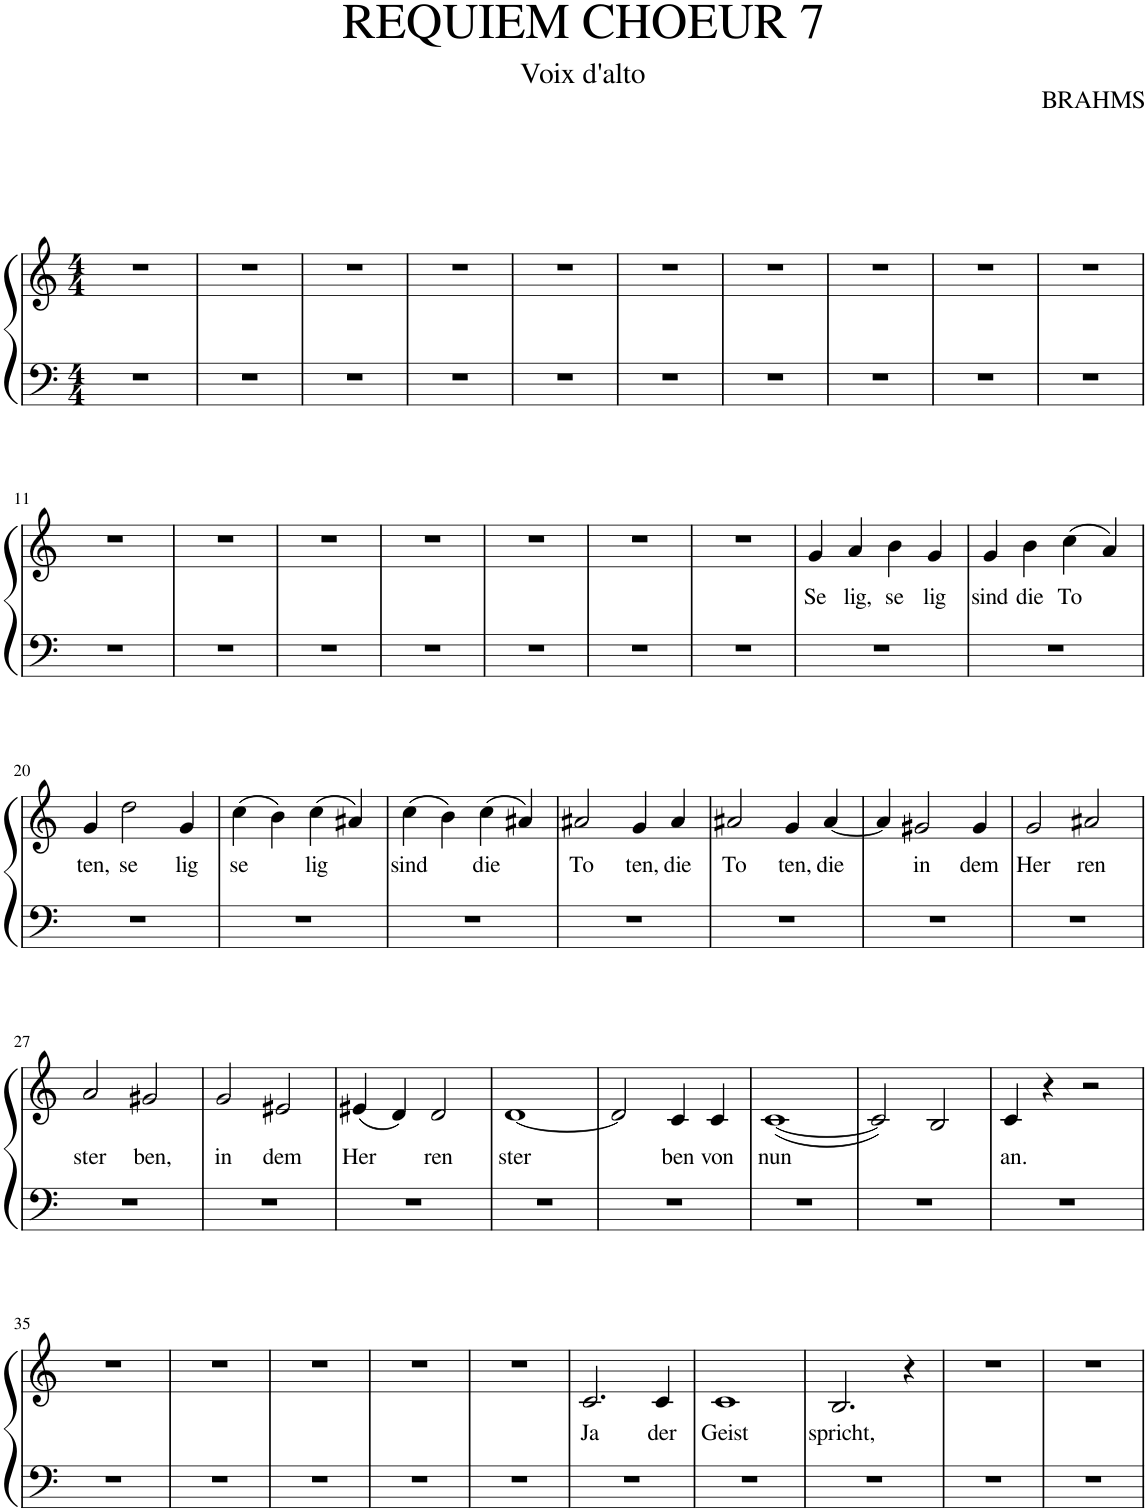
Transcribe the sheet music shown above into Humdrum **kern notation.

**kern	**kern	**text
*part1	*part1	*part1
*staff2	*staff1	*staff1
*I"Piano	*	*
*I'Pno.	*	*
*clefF4	*clefG2	*
*k[]	*k[]	*
*M4/4	*M4/4	*
=1	=1	=1
1r	1r	.
=2	=2	=2
1r	1r	.
=3	=3	=3
1r	1r	.
=4	=4	=4
1r	1r	.
=5	=5	=5
1r	1r	.
=6	=6	=6
1r	1r	.
=7	=7	=7
1r	1r	.
=8	=8	=8
1r	1r	.
=9	=9	=9
1r	1r	.
=10	=10	=10
1r	1r	.
!!LO:LB:g=z
=11	=11	=11
1r	1r	.
=12	=12	=12
1r	1r	.
=13	=13	=13
1r	1r	.
=14	=14	=14
1r	1r	.
=15	=15	=15
1r	1r	.
=16	=16	=16
1r	1r	.
=17	=17	=17
1r	1r	.
=18	=18	=18
!	!	!LO:LY:b
1r	4g/	Se
!	!	!LO:LY:b
.	4a/	lig,
!	!	!LO:LY:b
.	4b\	se
!	!	!LO:LY:b
.	4g/	lig
=19	=19	=19
!	!	!LO:LY:b
1r	4g/	sind
!	!	!LO:LY:b
.	4b\	die
!	!	!LO:LY:b
.	(4cc\	To
.	4a/)	.
!!LO:LB:g=z
=20	=20	=20
!	!	!LO:LY:b
1r	4g/	ten,
!	!	!LO:LY:b
.	2dd\	se
!	!	!LO:LY:b
.	4g/	lig
=21	=21	=21
!	!	!LO:LY:b
1r	(4cc\	se
.	4b\)	.
!	!	!LO:LY:b
.	(4cc\	lig
.	4a#X/)	.
=22	=22	=22
!	!	!LO:LY:b
1r	(4cc\	sind
.	4b\)	.
!	!	!LO:LY:b
.	(4cc\	die
.	4a#X/)	.
=23	=23	=23
!	!	!LO:LY:b
1r	2a#X/	To
!	!	!LO:LY:b
.	4g/	ten,
!	!	!LO:LY:b
.	4a#/	die
=24	=24	=24
!	!	!LO:LY:b
1r	2a#X/	To
!	!	!LO:LY:b
.	4g/	ten,
!	!	!LO:LY:b
.	[4a#/	die
=25	=25	=25
1r	4a#/]	.
!	!	!LO:LY:b
.	2g#X/	in
!	!	!LO:LY:b
.	4g#/	dem
=26	=26	=26
!	!	!LO:LY:b
1r	2g/	Her
!	!	!LO:LY:b
.	2a#X/	ren
!!LO:LB:g=z
=27	=27	=27
!	!	!LO:LY:b
1r	2a/	ster
!	!	!LO:LY:b
.	2g#X/	ben,
=28	=28	=28
!	!	!LO:LY:b
1r	2g/	in
!	!	!LO:LY:b
.	2e#X/	dem
=29	=29	=29
!	!	!LO:LY:b
1r	(4e#X/	Her
.	4d/)	.
!	!	!LO:LY:b
.	2d/	ren
=30	=30	=30
!	!	!LO:LY:b
1r	[1d	ster
=31	=31	=31
1r	2d/]	.
!	!	!LO:LY:b
.	4c/	ben
!	!	!LO:LY:b
.	4c/	von
=32	=32	=32
!	!	!LO:LY:b
1r	([1c	nun
=33	=33	=33
1r	2c/])	.
.	2B/	.
=34	=34	=34
!	!	!LO:LY:b
1r	4c/	an.
.	4r	.
.	2r	.
!!LO:LB:g=z
=35	=35	=35
1r	1r	.
=36	=36	=36
1r	1r	.
=37	=37	=37
1r	1r	.
=38	=38	=38
1r	1r	.
=39	=39	=39
1r	1r	.
=40	=40	=40
!	!	!LO:LY:b
1r	2.c/	Ja
!	!	!LO:LY:b
.	4c/	der
=41	=41	=41
!	!	!LO:LY:b
1r	1c	Geist
=42	=42	=42
!	!	!LO:LY:b
1r	2.B/	spricht,
.	4r	.
=43	=43	=43
1r	1r	.
=44	=44	=44
1r	1r	.
=	=	=
*-	*-	*-
